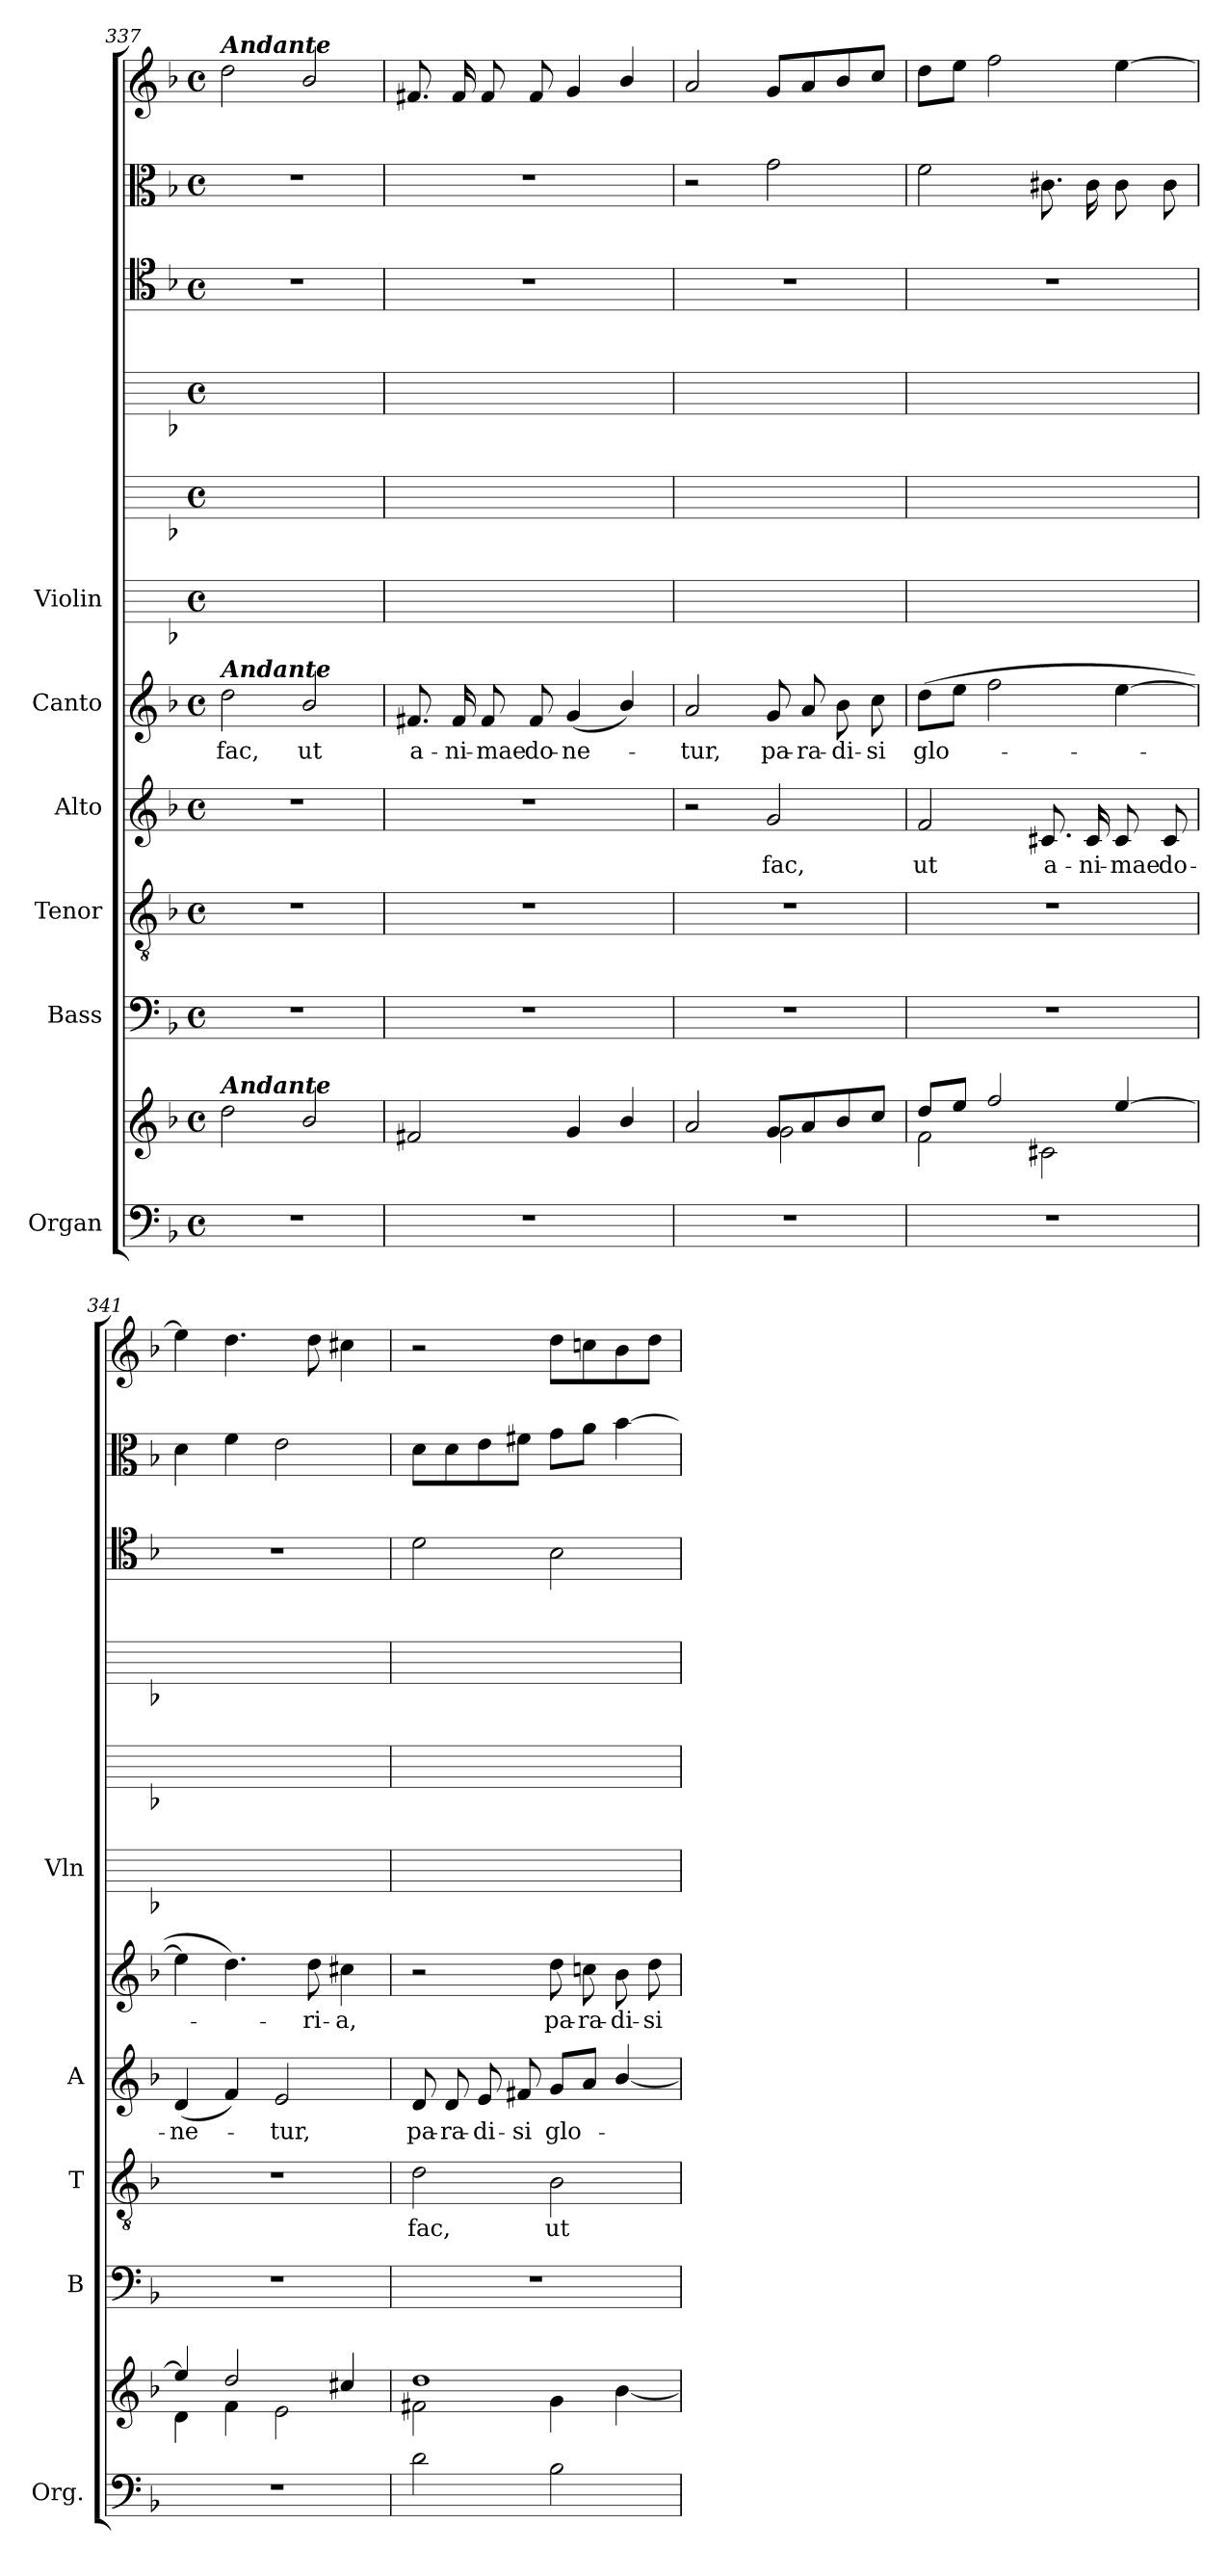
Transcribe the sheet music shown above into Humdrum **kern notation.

**kern	**kern	**kern	**kern	**text	**kern	**text	**kern	**text	**kern	**kern	**kern	**kern	**kern	**kern
*part6	*part6	*part5	*part4	*part4	*part3	*part3	*part2	*part2	*part1	*part1	*part1	*part1	*part1	*part1
*staff12	*staff11	*staff10	*staff9	*staff9	*staff8	*staff8	*staff7	*staff7	*staff6	*staff5	*staff4	*staff3	*staff2	*staff1
*I"Organ	*	*I"Bass	*I"Tenor	*	*I"Alto	*	*I"Canto	*	*I"Violin	*	*	*	*	*
*I'Org.	*	*I'B	*I'T	*	*I'A	*	*	*	*I'Vln	*	*	*	*	*
!!LO:LB:g=z
*clefF4	*clefG2	*clefF4	*clefGv2	*	*clefG2	*	*clefG2	*	*	*	*	*clefC4	*clefC3	*clefG2
*k[b-]	*k[b-]	*k[b-]	*k[b-]	*	*k[b-]	*	*k[b-]	*	*k[b-]	*k[b-]	*k[b-]	*k[b-]	*k[b-]	*k[b-]
*F:	*F:	*F:	*F:	*	*F:	*	*F:	*	*F:	*F:	*F:	*F:	*F:	*F:
*M4/4	*M4/4	*M4/4	*M4/4	*	*M4/4	*	*M4/4	*	*M4/4	*M4/4	*M4/4	*M4/4	*M4/4	*M4/4
*met(c)	*met(c)	*met(c)	*met(c)	*	*met(c)	*	*met(c)	*	*met(c)	*met(c)	*met(c)	*met(c)	*met(c)	*met(c)
=337	=337	=337	=337	=337	=337	=337	=337	=337	=337	=337	=337	=337	=337	=337
*	*^	*	*	*	*	*	*	*	*	*	*	*	*	*
*	*	*^	*	*	*	*	*	*	*	*	*	*	*	*	*
!	!	!	!	!	!	!	!	!	!	!	!	!	!	!	!	!LO:TX:a:Bi:t=Andante
!	!	!	!	!	!	!	!	!	!LO:TX:a:Bi:t=Andante	!	!	!	!	!	!	!
!	!LO:TX:a:Bi:t=Andante	!	!	!	!	!	!	!	!	!	!	!	!	!	!	!
!	!	!	!	!	!	!	!	!	!	!LO:LY:b	!	!	!	!	!	!
1r	2dd\	1ryy	1ryy	1r	1r	.	1r	.	2dd	fac,	1ryy	1ryy	1ryy	1r	1r	2dd
!	!	!	!	!	!	!	!	!	!	!LO:LY:b	!	!	!	!	!	!
.	2b-/	.	.	.	.	.	.	.	2b-/	ut	.	.	.	.	.	2b-/
=338	=338	=338	=338	=338	=338	=338	=338	=338	=338	=338	=338	=338	=338	=338	=338	=338
!	!	!	!	!	!	!	!	!	!	!LO:LY:b	!	!	!	!	!	!
1r	2f#X/	1ryy	1ryy	1r	1r	.	1r	.	8.f#X	a-	1ryy	1ryy	1ryy	1r	1r	8.f#XL
!	!	!	!	!	!	!	!	!	!	!LO:LY:b	!	!	!	!	!	!
.	.	.	.	.	.	.	.	.	16f#	-ni-	.	.	.	.	.	16f#L
!	!	!	!	!	!	!	!	!	!	!LO:LY:b	!	!	!	!	!	!
.	.	.	.	.	.	.	.	.	8f#	-mae	.	.	.	.	.	8f#
!	!	!	!	!	!	!	!	!	!	!LO:LY:b	!	!	!	!	!	!
.	.	.	.	.	.	.	.	.	8f#	do-	.	.	.	.	.	8f#J
!	!	!	!	!	!	!	!	!	!	!LO:LY:b	!	!	!	!	!	!
.	4g/	.	.	.	.	.	.	.	(<4g	-ne-	.	.	.	.	.	4g
.	4b-/	.	.	.	.	.	.	.	4b-/)	.	.	.	.	.	.	4b-/
=339	=339	=339	=339	=339	=339	=339	=339	=339	=339	=339	=339	=339	=339	=339	=339	=339
!	!	!	!	!	!	!	!	!	!	!LO:LY:b	!	!	!	!	!	!
1r	2a/	2ryy	1ryy	1r	1r	.	2r	.	2a	tur,	1ryy	1ryy	1ryy	1r	2r	2a
!	!	!	!	!	!	!	!	!LO:LY:b	!	!LO:LY:b	!	!	!	!	!	!
.	8g/L	2g\	.	.	.	.	2g	fac,	8g	pa-	.	.	.	.	2g	8gL
!	!	!	!	!	!	!	!	!	!	!LO:LY:b	!	!	!	!	!	!
.	8a/	.	.	.	.	.	.	.	8a	-ra-	.	.	.	.	.	8a
!	!	!	!	!	!	!	!	!	!	!LO:LY:b	!	!	!	!	!	!
.	8b-/	.	.	.	.	.	.	.	8b-	-di-	.	.	.	.	.	8b-
!	!	!	!	!	!	!	!	!	!	!LO:LY:b	!	!	!	!	!	!
.	8cc/J	.	.	.	.	.	.	.	8cc	-si	.	.	.	.	.	8ccJ
=340	=340	=340	=340	=340	=340	=340	=340	=340	=340	=340	=340	=340	=340	=340	=340	=340
!	!	!	!	!	!	!	!	!LO:LY:b	!	!LO:LY:b	!	!	!	!	!	!
1r	8dd/L	2f\	1ryy	1r	1r	.	2f	ut	(>8ddL	glo-	1ryy	1ryy	1ryy	1r	2f	8ddL
.	8ee/J	.	.	.	.	.	.	.	8eeJ	.	.	.	.	.	.	8eeJ
.	2ff/	.	.	.	.	.	.	.	2ff	.	.	.	.	.	.	2ff
!	!	!	!	!	!	!	!	!LO:LY:b	!	!	!	!	!	!	!	!
.	.	2c#X\	.	.	.	.	8.c#X	a-	.	.	.	.	.	.	8.c#XL	.
!	!	!	!	!	!	!	!	!LO:LY:b	!	!	!	!	!	!	!	!
.	.	.	.	.	.	.	16c#	-ni-	.	.	.	.	.	.	16c#L	.
!	!	!	!	!	!	!	!	!LO:LY:b	!	!	!	!	!	!	!	!
.	[4ee/	.	.	.	.	.	8c#	-mae	[4ee	.	.	.	.	.	8c#	[4ee
!	!	!	!	!	!	!	!	!LO:LY:b	!	!	!	!	!	!	!	!
.	.	.	.	.	.	.	8c#	do-	.	.	.	.	.	.	8c#J	.
=341	=341	=341	=341	=341	=341	=341	=341	=341	=341	=341	=341	=341	=341	=341	=341	=341
!	!	!	!	!	!	!	!	!LO:LY:b	!	!	!	!	!	!	!	!
1r	4ee/]	4d\	1ryy	1r	1r	.	(<4d	-ne-	4ee]	.	1ryy	1ryy	1ryy	1r	4d	4ee]
.	2dd/	4f\	.	.	.	.	4f)	.	4.dd)	.	.	.	.	.	4f	4.dd
!	!	!	!	!	!	!	!	!LO:LY:b	!	!	!	!	!	!	!	!
.	.	2e\	.	.	.	.	2e	tur,	.	.	.	.	.	.	2e	.
!	!	!	!	!	!	!	!	!	!	!LO:LY:b	!	!	!	!	!	!
.	.	.	.	.	.	.	.	.	8dd	ri-	.	.	.	.	.	8dd
!	!	!	!	!	!	!	!	!	!	!LO:LY:b	!	!	!	!	!	!
.	4cc#X/	.	.	.	.	.	.	.	4cc#X	-a,	.	.	.	.	.	4cc#X
=342	=342	=342	=342	=342	=342	=342	=342	=342	=342	=342	=342	=342	=342	=342	=342	=342
!	!	!	!	!	!	!LO:LY:b	!	!LO:LY:b	!	!	!	!	!	!	!	!
2d	1dd/	2f#X\	1ryy	1r	2d	fac,	8d	pa-	2r	.	1ryy	1ryy	1ryy	2d	8dL	2r
!	!	!	!	!	!	!	!	!LO:LY:b	!	!	!	!	!	!	!	!
.	.	.	.	.	.	.	8d	-ra-	.	.	.	.	.	.	8d	.
!	!	!	!	!	!	!	!	!LO:LY:b	!	!	!	!	!	!	!	!
.	.	.	.	.	.	.	8e	-di-	.	.	.	.	.	.	8e	.
!	!	!	!	!	!	!	!	!LO:LY:b	!	!	!	!	!	!	!	!
.	.	.	.	.	.	.	8f#X	-si	.	.	.	.	.	.	8f#XJ	.
!	!	!	!	!	!	!LO:LY:b	!	!LO:LY:b	!	!LO:LY:b	!	!	!	!	!	!
2B-	.	4g\	.	.	2B-	ut	8gL	glo-	8dd	pa-	.	.	.	2B-	8gL	8ddL
!	!	!	!	!	!	!	!	!	!	!LO:LY:b	!	!	!	!	!	!
.	.	.	.	.	.	.	8aJ	.	8ccn	-ra-	.	.	.	.	8aJ	8ccn
!	!	!	!	!	!	!	!	!	!	!LO:LY:b	!	!	!	!	!	!
.	.	[4b-\	.	.	.	.	[4b-/	.	8b-	-di-	.	.	.	.	[4b-	8b-
!	!	!	!	!	!	!	!	!	!	!LO:LY:b	!	!	!	!	!	!
.	.	.	.	.	.	.	.	.	8dd	-si	.	.	.	.	.	8ddJ
*	*v	*v	*v	*	*	*	*	*	*	*	*	*	*	*	*	*
=	=	=	=	=	=	=	=	=	=	=	=	=	=	=
*-	*-	*-	*-	*-	*-	*-	*-	*-	*-	*-	*-	*-	*-	*-
